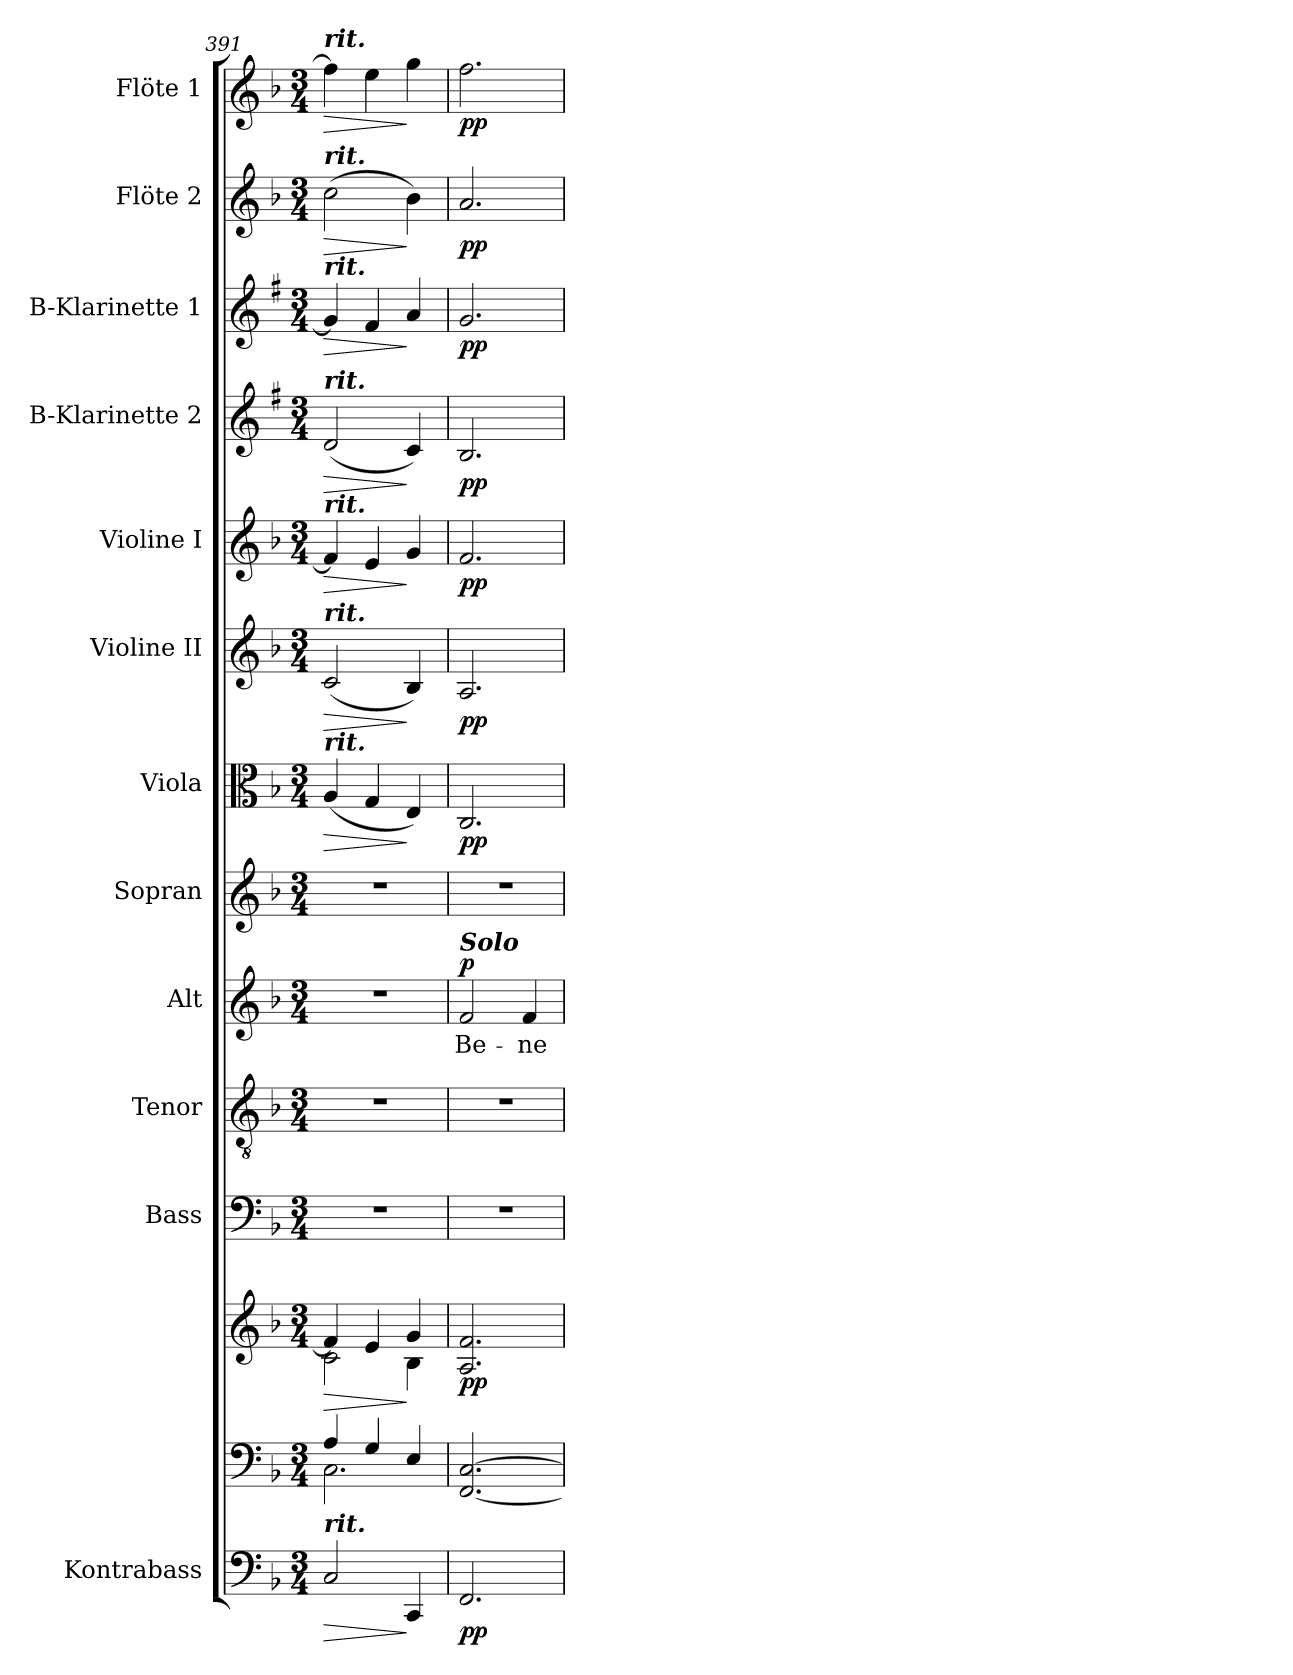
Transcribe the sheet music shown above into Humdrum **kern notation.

**kern	**dynam	**kern	**kern	**dynam	**kern	**kern	**kern	**text	**dynam	**kern	**kern	**dynam	**kern	**dynam	**kern	**dynam	**kern	**dynam	**kern	**dynam	**kern	**dynam	**kern	**dynam
*part13	*part13	*part12	*part12	*part12	*part11	*part10	*part9	*part9	*part9	*part8	*part7	*part7	*part6	*part6	*part5	*part5	*part4	*part4	*part3	*part3	*part2	*part2	*part1	*part1
*staff14	*staff14	*staff13	*staff12	*staff12/13	*staff11	*staff10	*staff9	*staff9	*staff9	*staff8	*staff7	*staff7	*staff6	*staff6	*staff5	*staff5	*staff4	*staff4	*staff3	*staff3	*staff2	*staff2	*staff1	*staff1
*I"Kontrabass	*	*	*	*	*I"Bass	*I"Tenor	*I"Alt	*	*	*I"Sopran	*I"Viola	*	*I"Violine II	*	*I"Violine I	*	*I"B-Klarinette 2	*	*I"B-Klarinette 1	*	*I"Flöte 2	*	*I"Flöte 1	*
*I'Kb.	*	*	*	*	*I'B.	*I'T.	*I'A.	*	*	*I'S.	*I'Vla.	*	*I'Vl. II	*	*I'Vl. I	*	*I'B Kl. 2	*	*I'B Kl. 1	*	*I'Fl. 2	*	*I'Fl. 1	*
*clefF4	*	*clefF4	*clefG2	*	*clefF4	*clefGv2	*clefG2	*	*	*clefG2	*clefC3	*	*clefG2	*	*clefG2	*	*clefG2	*	*clefG2	*	*clefG2	*	*clefG2	*
*ITrd7c12	*	*	*	*	*	*	*	*	*	*	*	*	*	*	*	*	*ITrd1c2	*	*ITrd1c2	*	*	*	*	*
*k[b-]	*	*k[b-]	*k[b-]	*	*k[b-]	*k[b-]	*k[b-]	*	*	*k[b-]	*k[b-]	*	*k[b-]	*	*k[b-]	*	*k[b-]	*	*k[b-]	*	*k[b-]	*	*k[b-]	*
*F:	*	*F:	*F:	*	*F:	*F:	*F:	*	*	*F:	*F:	*	*F:	*	*F:	*	*F:	*	*F:	*	*F:	*	*F:	*
*M3/4	*	*M3/4	*M3/4	*	*M3/4	*M3/4	*M3/4	*	*	*M3/4	*M3/4	*	*M3/4	*	*M3/4	*	*M3/4	*	*M3/4	*	*M3/4	*	*M3/4	*
=391	=391	=391	=391	=391	=391	=391	=391	=391	=391	=391	=391	=391	=391	=391	=391	=391	=391	=391	=391	=391	=391	=391	=391	=391
!	!	!	!	!	!	!	!	!	!	!	!	!	!	!	!	!	!	!	!	!	!	!	!LO:TX:a:Bi:t=rit.	!
!	!	!	!	!	!	!	!	!	!	!	!	!	!	!	!	!	!	!	!	!	!LO:TX:a:Bi:t=rit.	!	!	!
!	!	!	!	!	!	!	!	!	!	!	!	!	!	!	!	!	!	!	!LO:TX:a:Bi:t=rit.	!	!	!	!	!
!	!	!	!	!	!	!	!	!	!	!	!	!	!	!	!	!	!LO:TX:a:Bi:t=rit.	!	!	!	!	!	!	!
!	!	!	!	!	!	!	!	!	!	!	!	!	!	!	!LO:TX:a:Bi:t=rit.	!	!	!	!	!	!	!	!	!
!	!	!	!	!	!	!	!	!	!	!	!	!	!LO:TX:a:Bi:t=rit.	!	!	!	!	!	!	!	!	!	!	!
!	!	!	!	!	!	!	!	!	!	!	!LO:TX:a:Bi:t=rit.	!	!	!	!	!	!	!	!	!	!	!	!	!
!	!	!	!LO:TX:a:Bi:t=rit.	!	!	!	!	!	!	!	!	!	!	!	!	!	!	!	!	!	!	!	!	!
!LO:TX:a:Bi:t=rit.	!	!	!	!	!	!	!	!	!	!	!	!	!	!	!	!	!	!	!	!	!	!	!	!
!	!LO:HP:b	!	!	!LO:HP:b	!	!	!	!	!	!	!	!LO:HP:b	!	!LO:HP:b	!	!LO:HP:b	!	!LO:HP:b	!	!LO:HP:b	!	!LO:HP:b	!	!LO:HP:b
*	*	*^	*^	*	*	*	*	*	*	*	*	*	*	*	*	*	*	*	*	*	*	*	*	*
2CC/	>	4A/	2.C\	4f/]	2c\	>	2.r	2.r	2.r	.	.	2.r	(<4A/	>	(<2c/	>	4f/]	>	(<2c/	>	4f/]	>	(>2cc\	>	4ff\]	>
.	.	4G/	.	4e/	.	.	.	.	.	.	.	.	4G/	.	.	.	4e/	.	.	.	4e/	.	.	.	4ee\	.
4CCC/	]	4E/	.	4g/	4B-\	]	.	.	.	.	.	.	4E/)	]	4B-/)	]	4g/	]	4B-/)	]	4g/	]	4b-\)	]	4gg\	]
*	*	*v	*v	*	*	*	*	*	*	*	*	*	*	*	*	*	*	*	*	*	*	*	*	*	*	*
=392	=392	=392	=392	=392	=392	=392	=392	=392	=392	=392	=392	=392	=392	=392	=392	=392	=392	=392	=392	=392	=392	=392	=392	=392	=392
!	!	!	!	!	!	!	!	!LO:TX:a:Bi:t=Solo	!	!	!	!	!	!	!	!	!	!	!	!	!	!	!	!	!
!	!LO:DY:b	!	!	!	!LO:DY:b	!	!	!	!LO:LY:b	!LO:DY:a	!	!	!LO:DY:b	!	!LO:DY:b	!	!LO:DY:b	!	!LO:DY:b	!	!LO:DY:b	!	!LO:DY:b	!	!LO:DY:b
*	*	*	*v	*v	*	*	*	*	*	*	*	*	*	*	*	*	*	*	*	*	*	*	*	*	*
2.FFF/	pp	[2.FF/ [2.C/	2.A/ 2.f/	pp	2.r	2.r	2f/	Be-	p	2.r	2.C/	pp	2.A/	pp	2.f/	pp	2.A/	pp	2.f/	pp	2.a/	pp	2.ff\	pp
!	!	!	!	!	!	!	!	!LO:LY:b	!	!	!	!	!	!	!	!	!	!	!	!	!	!	!	!
.	.	.	.	.	.	.	4f/	-ne-	.	.	.	.	.	.	.	.	.	.	.	.	.	.	.	.
=	=	=	=	=	=	=	=	=	=	=	=	=	=	=	=	=	=	=	=	=	=	=	=	=
*-	*-	*-	*-	*-	*-	*-	*-	*-	*-	*-	*-	*-	*-	*-	*-	*-	*-	*-	*-	*-	*-	*-	*-	*-
